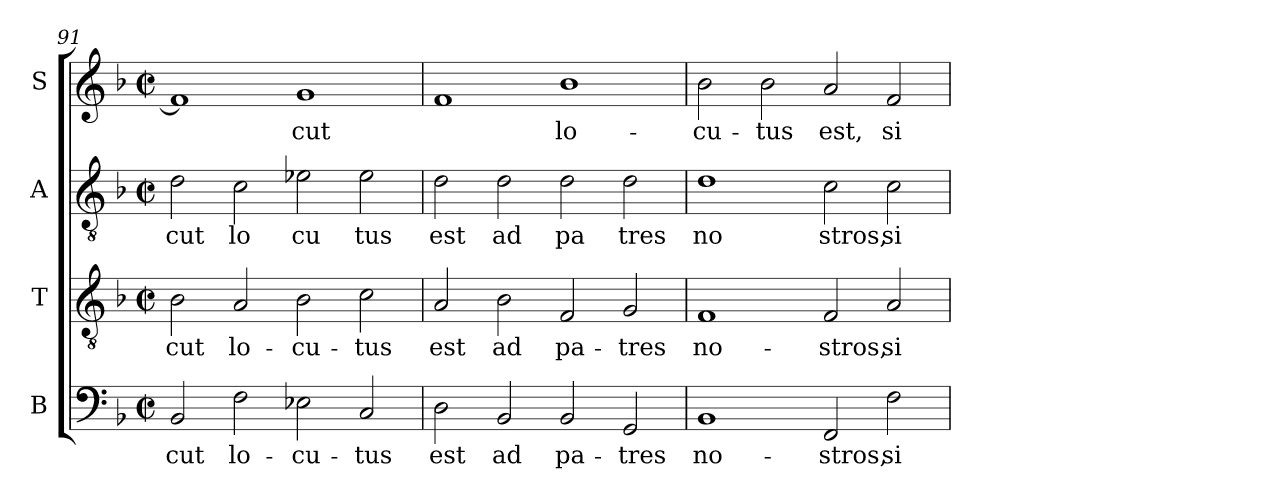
**kern	**text	**kern	**text	**kern	**text	**kern	**text
*part4	*part4	*part3	*part3	*part2	*part2	*part1	*part1
*staff4	*staff4	*staff3	*staff3	*staff2	*staff2	*staff1	*staff1
*I"B	*	*I"T	*	*I"A	*	*I"S	*
*I'B	*	*I'T	*	*I'A	*	*I'S	*
*clefF4	*	*clefGv2	*	*clefGv2	*	*clefG2	*
*k[b-]	*	*k[b-]	*	*k[b-]	*	*k[b-]	*
*F:	*	*F:	*	*F:	*	*F:	*
*M2/2	*	*M2/2	*	*M2/2	*	*M2/2	*
*met(c|)	*	*met(c|)	*	*met(c|)	*	*met(c|)	*
=91	=91	=91	=91	=91	=91	=91	=91
!	!LO:LY:b:cj	!	!LO:LY:b:cj	!	!LO:LY:b:cj	!	!LO:LY:b:cj
2BB-/	-cut	2B-\	-cut	2d\	cut	1f]	--
!	!LO:LY:b:cj	!	!LO:LY:b:cj	!	!LO:LY:b:cj	!	!
2F\	lo-	2A/	lo-	2c\	lo	.	.
!	!LO:LY:b:cj	!	!LO:LY:b:cj	!	!LO:LY:b:cj	!	!LO:LY:b:cj
2E-X\	-cu-	2B-\	-cu-	2e-X\	cu	1g	-cut
!	!LO:LY:b:cj	!	!LO:LY:b:cj	!	!LO:LY:b:cj	!	!
2C/	-tus	2c\	-tus	2e-\	tus	.	.
=92	=92	=92	=92	=92	=92	=92	=92
!	!LO:LY:b:cj	!	!LO:LY:b:cj	!	!LO:LY:b:cj	!	!LO:LY:b:cj
2D\	est	2A/	est	2d\	est	1f	.
!	!LO:LY:b:cj	!	!LO:LY:b:cj	!	!LO:LY:b:cj	!	!
2BB-/	ad	2B-\	ad	2d\	ad	.	.
!	!LO:LY:b:cj	!	!LO:LY:b:cj	!	!LO:LY:b:cj	!	!LO:LY:b:cj
2BB-/	pa-	2F/	pa-	2d\	pa	1b-	lo-
!	!LO:LY:b:cj	!	!LO:LY:b:cj	!	!LO:LY:b:cj	!	!
2GG/	-tres	2G/	-tres	2d\	tres	.	.
=93	=93	=93	=93	=93	=93	=93	=93
!	!LO:LY:b:cj	!	!LO:LY:b:cj	!	!LO:LY:b:cj	!	!LO:LY:b:cj
1BB-	no-	1F	no-	1d	no	2b-\	-cu-
!	!	!	!	!	!	!	!LO:LY:b:cj
.	.	.	.	.	.	2b-\	-tus
!	!LO:LY:b:cj	!	!LO:LY:b:cj	!	!LO:LY:b:cj	!	!LO:LY:b:cj
2FF/	-stros,	2F/	-stros,	2c\	stros,	2a/	est,
!	!LO:LY:b:cj	!	!LO:LY:b:cj	!	!LO:LY:b:cj	!	!LO:LY:b:cj
2F\	si-	2A/	si-	2c\	si	2f/	si-
=	=	=	=	=	=	=	=
*-	*-	*-	*-	*-	*-	*-	*-
